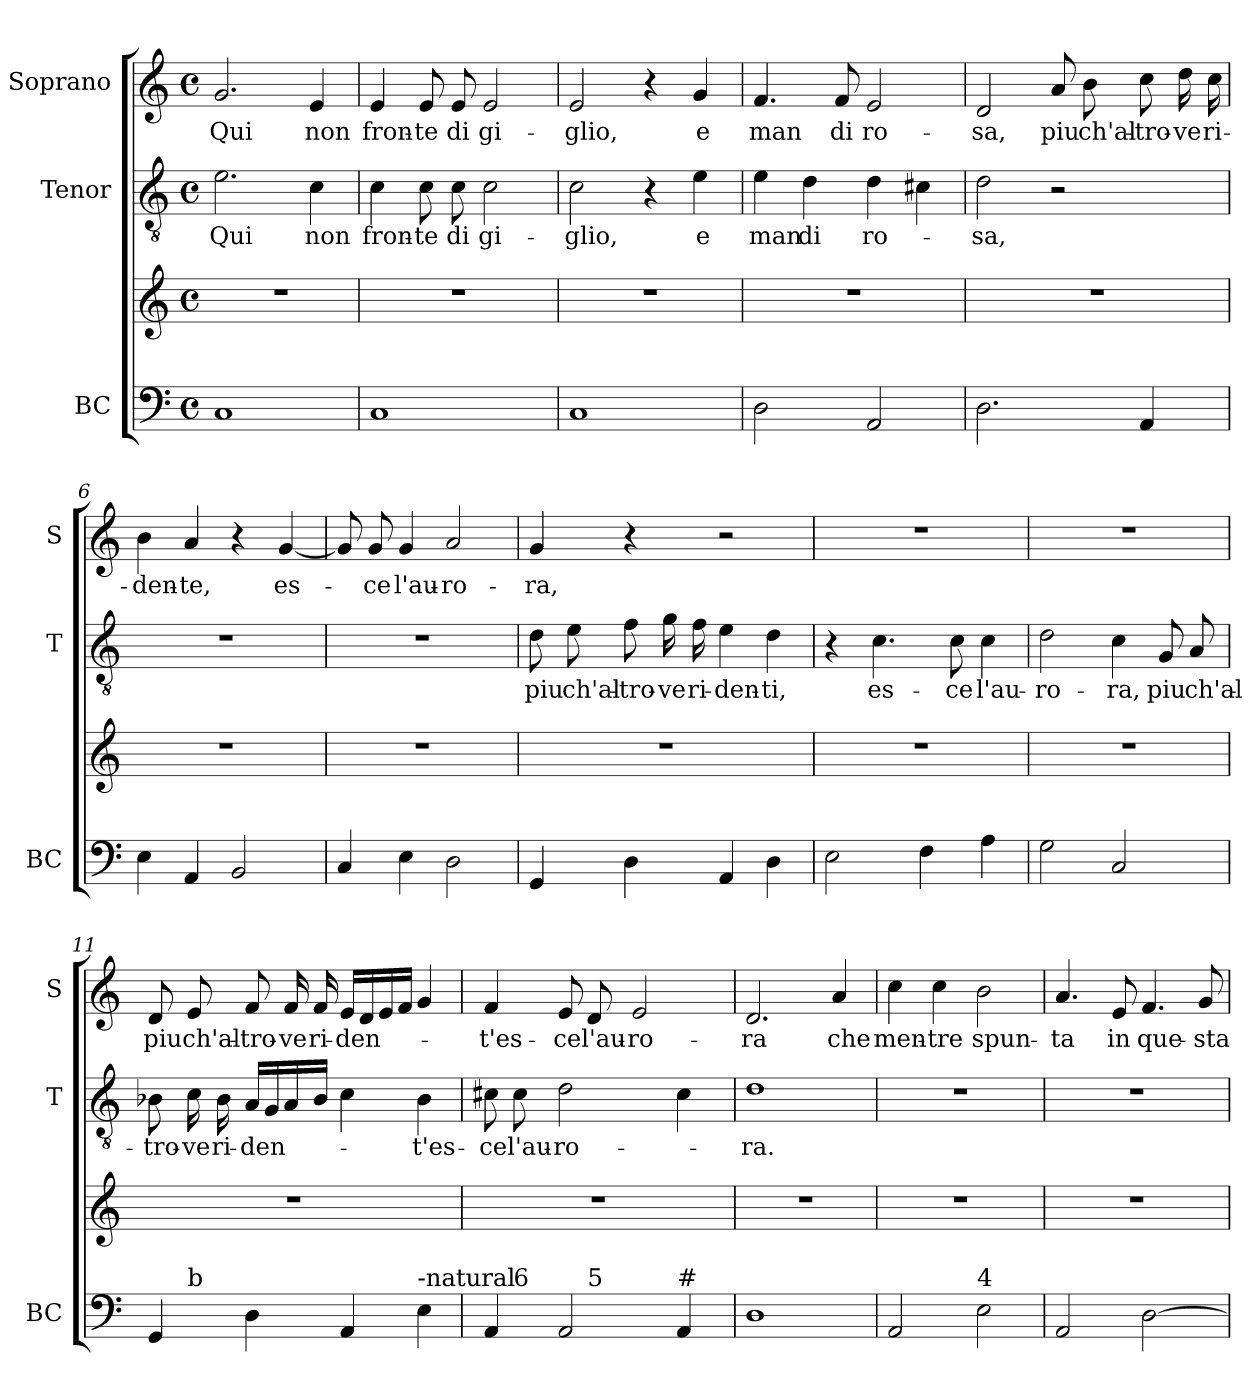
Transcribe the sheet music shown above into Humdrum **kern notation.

**kern	**kern	**kern	**text	**kern	**text
*part3	*part3	*part2	*part2	*part1	*part1
*staff4	*staff3	*staff2	*staff2	*staff1	*staff1
*I"BC	*	*I"Tenor	*	*I"Soprano	*
*I'BC	*	*I'T	*	*I'S	*
*clefF4	*clefG2	*clefGv2	*	*clefG2	*
*k[]	*k[]	*k[]	*	*k[]	*
*C:	*C:	*C:	*	*C:	*
*M4/4	*M4/4	*M4/4	*	*M4/4	*
*met(c)	*met(c)	*met(c)	*	*met(c)	*
=1	=1	=1	=1	=1	=1
!	!	!	!LO:LY:b	!	!LO:LY:b
1C	1r	2.e\	Qui	2.g/	Qui
!	!	!	!LO:LY:b	!	!LO:LY:b
.	.	4c\	non	4e/	non
=2	=2	=2	=2	=2	=2
!	!	!	!LO:LY:b	!	!LO:LY:b
1C	1r	4c\	fron-	4e/	fron-
!	!	!	!LO:LY:b	!	!LO:LY:b
.	.	8c\	-te	8e/	-te
!	!	!	!LO:LY:b	!	!LO:LY:b
.	.	8c\	di	8e/	di
!	!	!	!LO:LY:b	!	!LO:LY:b
.	.	2c\	gi-	2e/	gi-
=3	=3	=3	=3	=3	=3
!	!	!	!LO:LY:b	!	!LO:LY:b
1C	1r	2c\	-glio,	2e/	-glio,
.	.	4r	.	4r	.
!	!	!	!LO:LY:b	!	!LO:LY:b
.	.	4e\	e	4g/	e
=4	=4	=4	=4	=4	=4
!	!	!	!LO:LY:b	!	!LO:LY:b
2D\	1r	4e\	man	4.f/	man
!	!	!	!LO:LY:b	!	!
.	.	4d\	di	.	.
!	!	!	!	!	!LO:LY:b
.	.	.	.	8f/	di
!	!	!	!LO:LY:b	!	!LO:LY:b
2AA/	.	4d\	ro-	2e/	ro-
.	.	4c#X\	.	.	.
!!LO:LB:g=z
=5	=5	=5	=5	=5	=5
!	!	!	!LO:LY:b	!	!LO:LY:b
2.D\	1r	2d\	-sa,	2d/	-sa,
!	!	!	!	!	!LO:LY:b
.	.	2r	.	8a/	piu
!	!	!	!	!	!LO:LY:b
.	.	.	.	8b\	ch'al-
!	!	!	!	!	!LO:LY:b
4AA/	.	.	.	8cc\	-tro-
!	!	!	!	!	!LO:LY:b
.	.	.	.	16dd\	-ve
!	!	!	!	!	!LO:LY:b
.	.	.	.	16cc\	ri-
=6	=6	=6	=6	=6	=6
!	!	!	!	!	!LO:LY:b
4E\	1r	1r	.	4b\	-den-
!	!	!	!	!	!LO:LY:b
4AA/	.	.	.	4a/	-te,
2BB/	.	.	.	4r	.
!	!	!	!	!	!LO:LY:b
.	.	.	.	[4g/	es-
=7	=7	=7	=7	=7	=7
4C/	1r	1r	.	8g/]	.
!	!	!	!	!	!LO:LY:b
.	.	.	.	8g/	-ce
!	!	!	!	!	!LO:LY:b
4E\	.	.	.	4g/	l'au-
!	!	!	!	!	!LO:LY:b
2D\	.	.	.	2a/	-ro-
=8	=8	=8	=8	=8	=8
!	!	!	!LO:LY:b	!	!LO:LY:b
4GG/	1r	8d\	piu	4g/	-ra,
!	!	!	!LO:LY:b	!	!
.	.	8e\	ch'al-	.	.
!	!	!	!LO:LY:b	!	!
4D\	.	8f\	-tro-	4r	.
!	!	!	!LO:LY:b	!	!
.	.	16g\	-ve	.	.
!	!	!	!LO:LY:b	!	!
.	.	16f\	ri-	.	.
!	!	!	!LO:LY:b	!	!
4AA/	.	4e\	-den-	2r	.
!	!	!	!LO:LY:b	!	!
4D\	.	4d\	-ti,	.	.
=9	=9	=9	=9	=9	=9
2E\	1r	4r	.	1r	.
!	!	!	!LO:LY:b	!	!
.	.	4.c\	es-	.	.
4F\	.	.	.	.	.
!	!	!	!LO:LY:b	!	!
.	.	8c\	-ce	.	.
!	!	!	!LO:LY:b	!	!
4A\	.	4c\	l'au-	.	.
!!LO:LB:g=z
=10	=10	=10	=10	=10	=10
!	!	!	!LO:LY:b	!	!
2G\	1r	2d\	-ro-	1r	.
!	!	!	!LO:LY:b	!	!
2C/	.	4c\	-ra,	.	.
!	!	!	!LO:LY:b	!	!
.	.	8G/	piu	.	.
!	!	!	!LO:LY:b	!	!
.	.	8A/	ch'al-	.	.
=11	=11	=11	=11	=11	=11
!	!	!	!LO:LY:b	!	!LO:LY:b
*^	*	*	*	*	*
4GG/	8ryy	1r	8B-X\	-tro-	8d/	piu
!	!LO:TX:a:t=b	!	!	!	!	!
!	!	!	!	!LO:LY:b	!	!LO:LY:b
.	2..ryy	.	16c\	-ve	8e/	ch'al-
!	!	!	!	!LO:LY:b	!	!
.	.	.	16B-\	ri-	.	.
!	!	!	!	!LO:LY:b	!	!LO:LY:b
4D\	.	.	16A/LL	-den-	8f/	-tro-
.	.	.	16G/	.	.	.
!	!	!	!	!	!	!LO:LY:b
.	.	.	16A/	.	16f/	-ve
!	!	!	!	!	!	!LO:LY:b
.	.	.	16B-/JJ	.	16f/	ri-
!	!	!	!	!	!	!LO:LY:b
4AA/	.	.	4c\	.	16e/LL	-den-
.	.	.	.	.	16d/	.
.	.	.	.	.	16e/	.
.	.	.	.	.	16f/JJ	.
!LO:TX:a:t=-natural	!	!	!	!	!	!
!	!	!	!	!LO:LY:b	!	!
4E\	.	.	4B-\	-t'es-	4g/	.
=12	=12	=12	=12	=12	=12	=12
!	!	!	!	!LO:LY:b	!	!LO:LY:b
*	*^	*	*	*	*	*
4AA/	8ryy	4.ryy	1r	8c#X\	-ce	4f/	-t'es-
!	!LO:TX:a:t=6	!	!	!	!	!	!
!	!	!	!	!	!LO:LY:b	!	!
.	2..ryy	.	.	8c#\	l'au-	.	.
!	!	!	!	!	!LO:LY:b	!	!LO:LY:b
2AA/	.	.	.	2d\	-ro-	8e/	-ce
!	!	!LO:TX:a:t=5	!	!	!	!	!
!	!	!	!	!	!	!	!LO:LY:b
.	.	2ryy	.	.	.	8d/	l'au-
!	!	!	!	!	!	!	!LO:LY:b
.	.	.	.	.	.	2e/	-ro-
!LO:TX:a:t=#	!	!	!	!	!	!	!
4AA/	.	.	.	4c#\	.	.	.
.	.	8ryy	.	.	.	.	.
=13	=13	=13	=13	=13	=13	=13	=13
!	!	!	!	!	!LO:LY:b	!	!LO:LY:b
*v	*v	*v	*	*	*	*	*
1D	1r	1d	-ra.	2.d/	-ra
!	!	!	!	!	!LO:LY:b
.	.	.	.	4a/	che
=14	=14	=14	=14	=14	=14
!	!	!	!	!	!LO:LY:b
2AA/	1r	1r	.	4cc\	men-
!	!	!	!	!	!LO:LY:b
.	.	.	.	4cc\	-tre
!LO:TX:a:t=4	!	!	!	!	!
!	!	!	!	!	!LO:LY:b
2E\	.	.	.	2b\	spun-
!!LO:PB:g=z
=15	=15	=15	=15	=15	=15
!	!	!	!	!	!LO:LY:b
2AA/	1r	1r	.	4.a/	-ta
!	!	!	!	!	!LO:LY:b
.	.	.	.	8e/	in
!	!	!	!	!	!LO:LY:b
[2D\	.	.	.	4.f/	que-
!	!	!	!	!	!LO:LY:b
.	.	.	.	8g/	-sta
=	=	=	=	=	=
*-	*-	*-	*-	*-	*-
